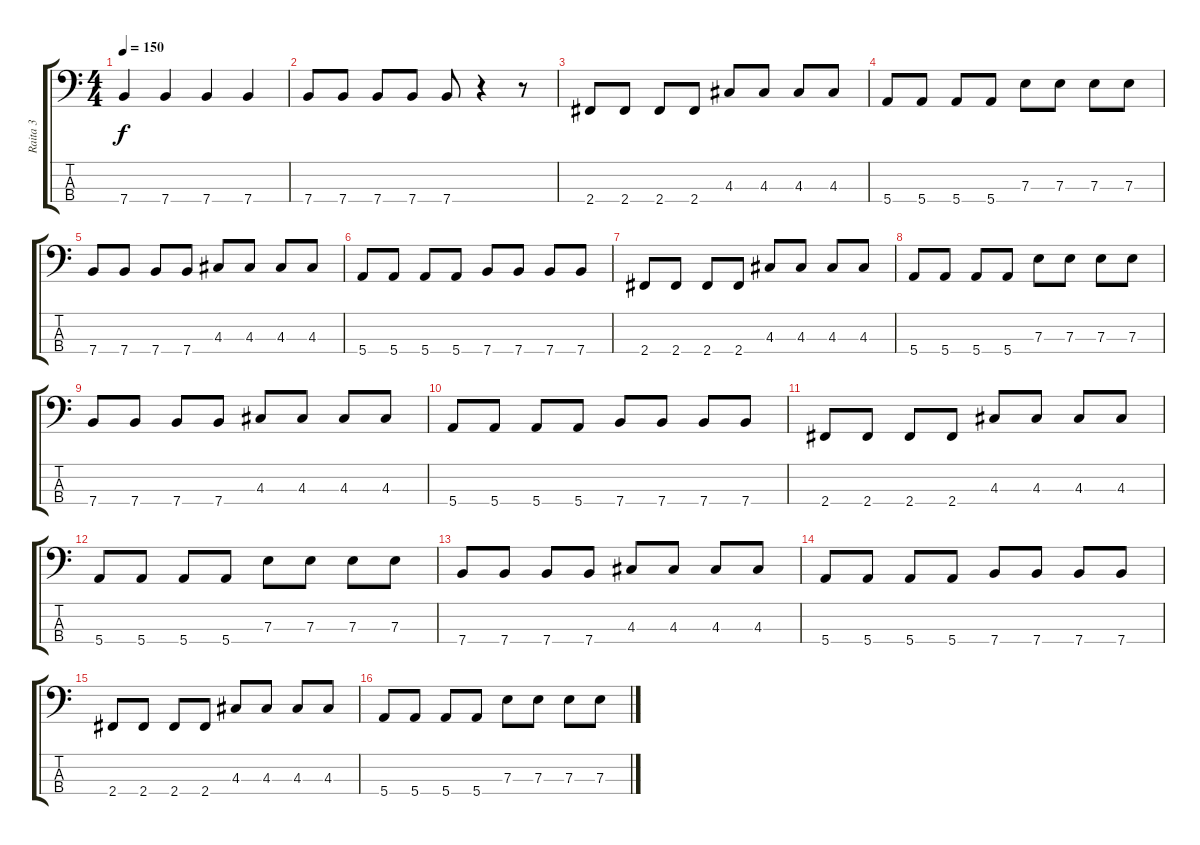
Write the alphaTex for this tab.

\track ("Raita 3" "Raita 3") {instrument electricbassfinger}
\staff {score tabs}
\tuning (G2 D2 A1 E1) {hide}
\ts (4 4)
\tempo 150
\clef f4
\ks c
7.4.4{dy f} 7.4.4 7.4.4 7.4.4 |
7.4.8 7.4.8 7.4.8 7.4.8 7.4.8 r.4 r.8 |
2.4.8 2.4.8 2.4.8 2.4.8 4.3.8 4.3.8 4.3.8 4.3.8 |
5.4.8 5.4.8 5.4.8 5.4.8 7.3.8 7.3.8 7.3.8 7.3.8 |
7.4.8 7.4.8 7.4.8 7.4.8 4.3.8 4.3.8 4.3.8 4.3.8 |
5.4.8 5.4.8 5.4.8 5.4.8 7.4.8 7.4.8 7.4.8 7.4.8 |
2.4.8 2.4.8 2.4.8 2.4.8 4.3.8 4.3.8 4.3.8 4.3.8 |
5.4.8 5.4.8 5.4.8 5.4.8 7.3.8 7.3.8 7.3.8 7.3.8 |
7.4.8 7.4.8 7.4.8 7.4.8 4.3.8 4.3.8 4.3.8 4.3.8 |
5.4.8 5.4.8 5.4.8 5.4.8 7.4.8 7.4.8 7.4.8 7.4.8 |
2.4.8 2.4.8 2.4.8 2.4.8 4.3.8 4.3.8 4.3.8 4.3.8 |
5.4.8 5.4.8 5.4.8 5.4.8 7.3.8 7.3.8 7.3.8 7.3.8 |
7.4.8 7.4.8 7.4.8 7.4.8 4.3.8 4.3.8 4.3.8 4.3.8 |
5.4.8 5.4.8 5.4.8 5.4.8 7.4.8 7.4.8 7.4.8 7.4.8 |
2.4.8 2.4.8 2.4.8 2.4.8 4.3.8 4.3.8 4.3.8 4.3.8 |
5.4.8 5.4.8 5.4.8 5.4.8 7.3.8 7.3.8 7.3.8 7.3.8
